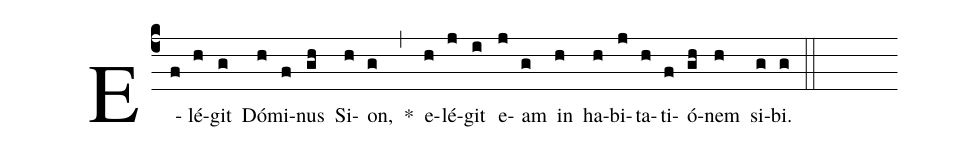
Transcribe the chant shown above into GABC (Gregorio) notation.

%%
(c4)
E(f)lé(h)git(g) Dó(h)mi(f)nus(gh) Si(h)on,(g) *(,)
e(h)lé(j)git(i) e(j)am(g) in(h) ha(h)bi(j)ta(h)ti(f)ó(gh)nem(h) si(g)bi.(g) (::)
